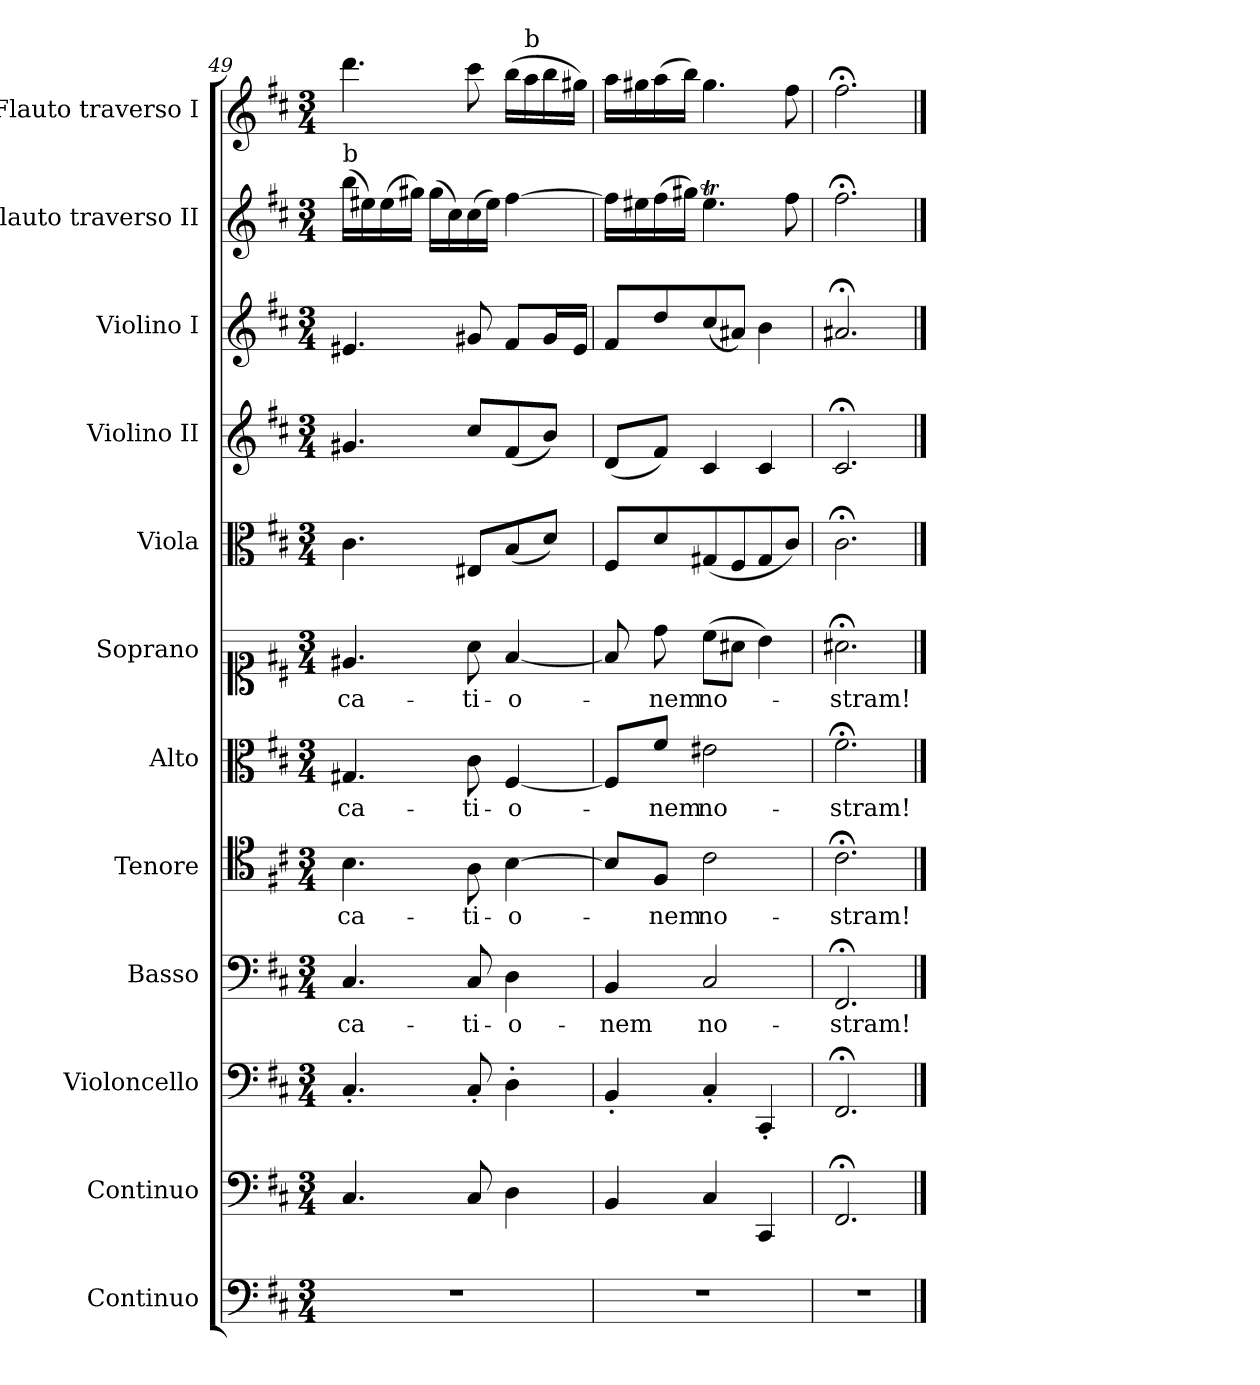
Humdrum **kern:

**kern	**kern	**kern	**kern	**text	**kern	**text	**kern	**text	**kern	**text	**kern	**kern	**kern	**kern	**kern
*part12	*part11	*part10	*part9	*part9	*part8	*part8	*part7	*part7	*part6	*part6	*part5	*part4	*part3	*part2	*part1
*staff12	*staff11	*staff10	*staff9	*staff9	*staff8	*staff8	*staff7	*staff7	*staff6	*staff6	*staff5	*staff4	*staff3	*staff2	*staff1
*I"Continuo	*I"Continuo	*I"Violoncello	*I"Basso	*	*I"Tenore	*	*I"Alto	*	*I"Soprano	*	*I"Viola	*I"Violino II	*I"Violino I	*I"Flauto traverso II	*I"Flauto traverso I
*I'Cont.	*I'Cont.	*I'Vc.	*I'B.	*	*I'T.	*	*I'A.	*	*I'S.	*	*I'Vla.	*I'Vln. II	*I'Vln. I	*I'Fl. trv. II	*I'Fl. trv. I
*clefF4	*clefF4	*clefF4	*clefF4	*	*clefC4	*	*clefC3	*	*clefC1	*	*clefC3	*clefG2	*clefG2	*clefG2	*clefG2
*k[f#c#]	*k[f#c#]	*k[f#c#]	*k[f#c#]	*	*k[f#c#]	*	*k[f#c#]	*	*k[f#c#]	*	*k[f#c#]	*k[f#c#]	*k[f#c#]	*k[f#c#]	*k[f#c#]
*M3/4	*M3/4	*M3/4	*M3/4	*	*M3/4	*	*M3/4	*	*M3/4	*	*M3/4	*M3/4	*M3/4	*M3/4	*M3/4
=49	=49	=49	=49	=49	=49	=49	=49	=49	=49	=49	=49	=49	=49	=49	=49
!	!	!	!	!	!	!	!	!	!	!	!	!	!	!LO:TX:a:t=b	!
2.r	4.C#/	4.C#'/	4.C#/	-ca-	4.B\	-ca-	4.G#X/	-ca-	4.e#X/	-ca-	4.c#\	4.g#X/	4.e#X/	(16bb\LL	4.ddd\
.	.	.	.	.	.	.	.	.	.	.	.	.	.	16ee#X\)	.
.	.	.	.	.	.	.	.	.	.	.	.	.	.	(16ee#\	.
.	.	.	.	.	.	.	.	.	.	.	.	.	.	16gg#X\JJ)	.
.	.	.	.	.	.	.	.	.	.	.	.	.	.	(16gg#\LL	.
.	.	.	.	.	.	.	.	.	.	.	.	.	.	16cc#\)	.
.	8C#/	8C#'/	8C#/	-ti-	8A\	-ti-	8c#\	-ti-	8a\	-ti-	8E#X/L	8cc#/L	8g#X/	(16cc#\	8ccc#\
.	.	.	.	.	.	.	.	.	.	.	.	.	.	16ee#\JJ)	.
.	4D\	4D'\	4D\	-o-	[4B\	-o-	[4F#/	-o-	[4f#/	-o-	(8B/	(8f#/	8f#/L	[4ff#\	(16bb\LL
!	!	!	!	!	!	!	!	!	!	!	!	!	!	!	!LO:TX:a:t=b
.	.	.	.	.	.	.	.	.	.	.	.	.	.	.	16aa\
.	.	.	.	.	.	.	.	.	.	.	8d/J)	8b/J)	16g#/L	.	16bb\
.	.	.	.	.	.	.	.	.	.	.	.	.	16e#/JJ	.	16gg#X\JJ)
=50	=50	=50	=50	=50	=50	=50	=50	=50	=50	=50	=50	=50	=50	=50	=50
2.r	4BB/	4BB'/	4BB/	-nem	8B/L]	.	8F#/L]	.	8f#/]	.	8F#/L	(8d/L	8f#/L	16ff#\LL]	16aa\LL
.	.	.	.	.	.	.	.	.	.	.	.	.	.	16ee#X\	16gg#X\
.	.	.	.	.	8F#/J	-nem	8f#/J	-nem	8dd\	-nem	8d/	8f#/J)	8dd/	(16ff#\	(16aa\
.	.	.	.	.	.	.	.	.	.	.	.	.	.	16gg#X\JJ)	16bb\JJ)
.	4C#/	4C#'/	2C#/	no-	2c#\	no-	2e#X\	no-	(8cc#\L	no-	(8G#X/	4c#/	(8cc#/	4.ee#t\	4.gg#\
.	.	.	.	.	.	.	.	.	8a#X\J	.	8F#/	.	8a#X/J)	.	.
.	4CC#/	4CC#'/	.	.	.	.	.	.	4b\)	.	8G#/	4c#/	4b\	.	.
.	.	.	.	.	.	.	.	.	.	.	8c#/J)	.	.	8ff#\	8ff#\
=51	=51	=51	=51	=51	=51	=51	=51	=51	=51	=51	=51	=51	=51	=51	=51
2.r	2.FF#;</	2.FF#;</	2.FF#;</	-stram!	2.c#;<\	-stram!	2.f#;<\	-stram!	2.a#X;<\	-stram!	2.c#;<\	2.c#;</	2.a#X;</	2.ff#;<\	2.ff#;<\
==	==	==	==	==	==	==	==	==	==	==	==	==	==	==	==
*-	*-	*-	*-	*-	*-	*-	*-	*-	*-	*-	*-	*-	*-	*-	*-
